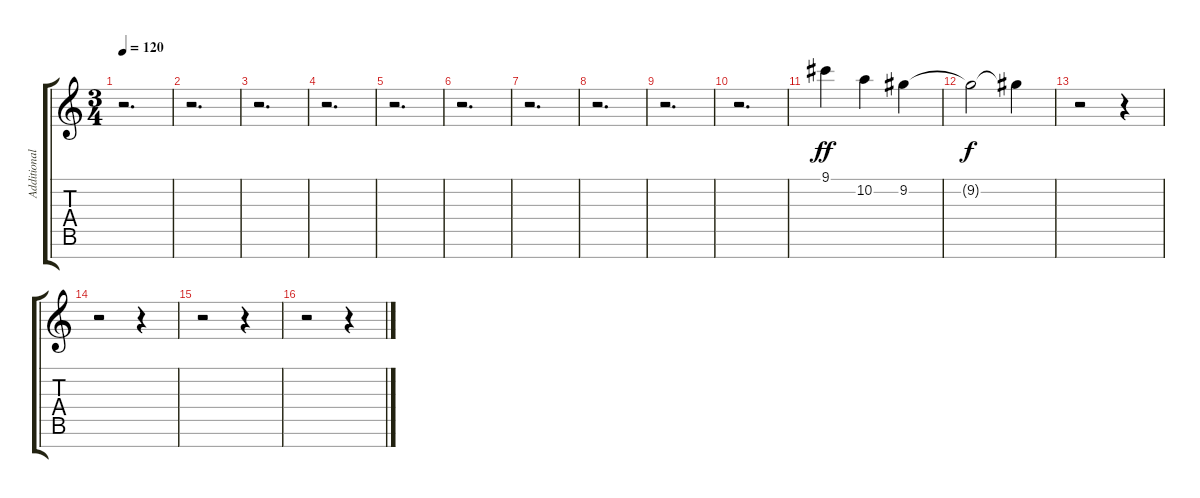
\track ("Additional Guitar" "Additional") {instrument distortionguitar}
\staff {score tabs}
\tuning (E4 B3 G3 D3 A2 E2 B1) {hide}
\ts (3 4)
\tempo 120
\clef g2
\ks c
r.2{d dy f} |
r.2{d} |
r.2{d} |
r.2{d} |
r.2{d} |
r.2{d} |
r.2{d} |
r.2{d} |
r.2{d} |
r.2{d} |
9.1.4{dy ff} 10.2.4 9.2.4 |
9.2{t}.2{dy f} 9.2{t}.4 |
r.2 r.4 |
r.2 r.4 |
r.2 r.4 |
r.2 r.4
